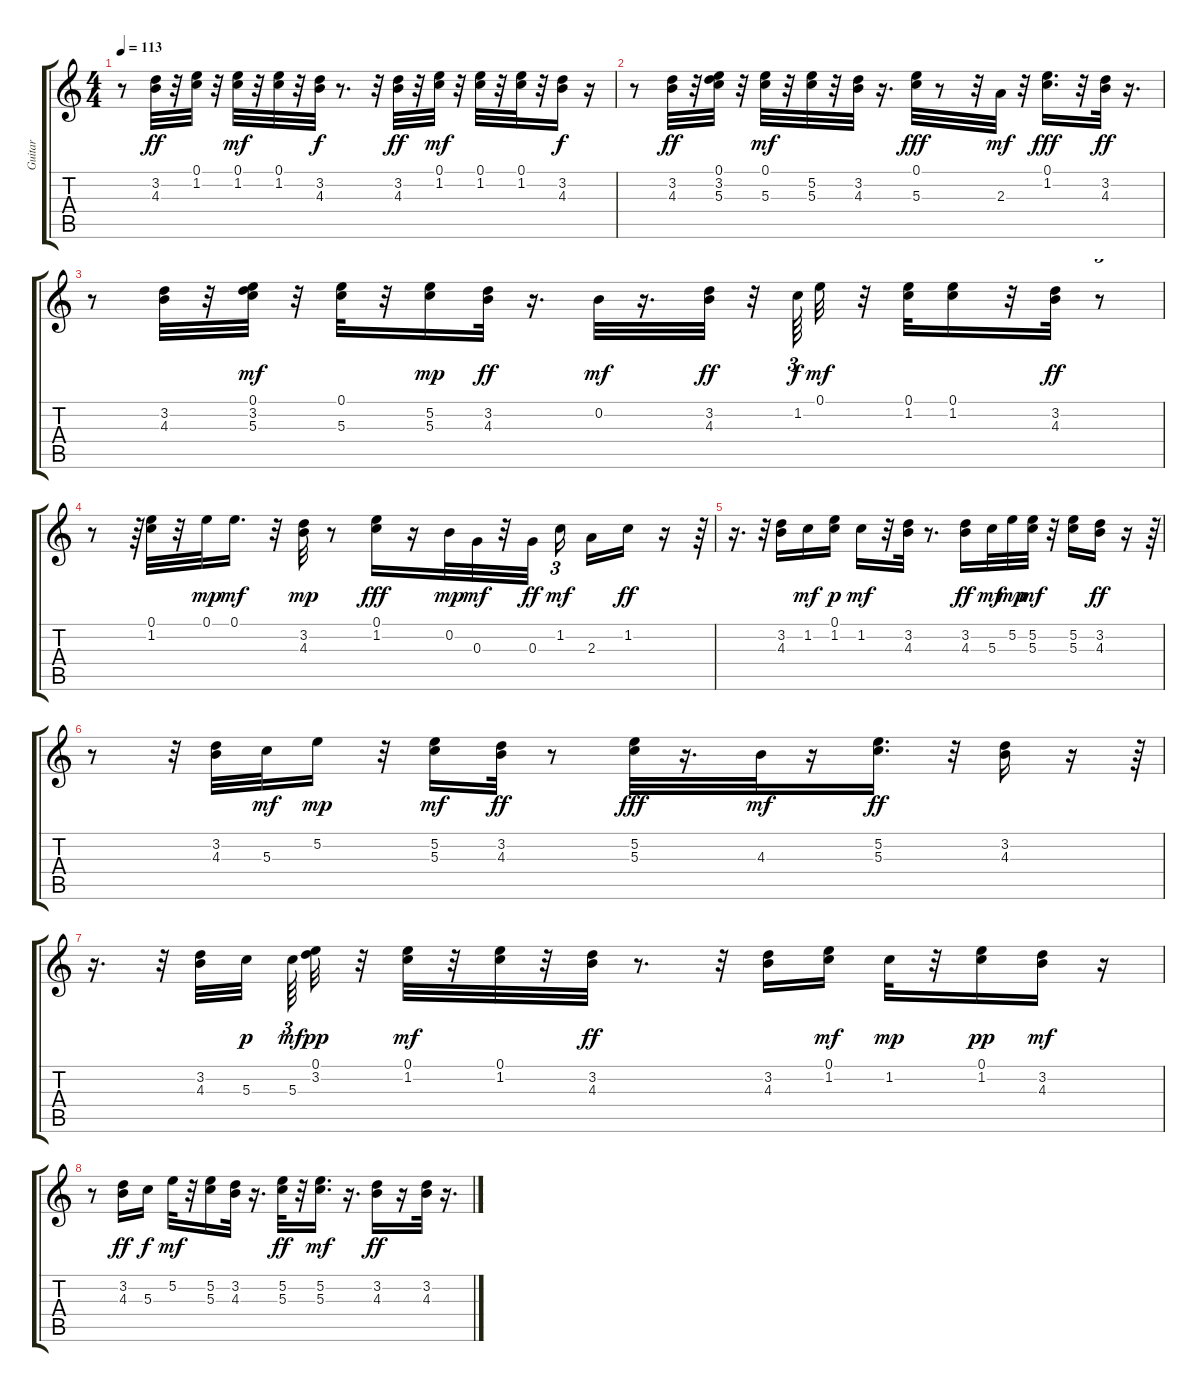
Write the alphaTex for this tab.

\track ("Guitar" "Guitar") {instrument acousticguitarnylon}
\staff {score tabs}
\tuning (E4 B3 G3 D3 A2 E2) {hide}
\ts (4 4)
\tempo 113
\clef g2
\ks c
r.8{dy ff} (3.2 4.3).32 r.32 (0.1 1.2).32 r.32 (0.1 1.2).32{dy mf} r.32 (0.1 1.2).32 r.32 (3.2 4.3).32{dy f} r.8{d} r.32 (3.2 4.3).32{dy ff} r.32 (0.1 1.2).32{dy mf} r.32 (0.1 1.2).32 r.32 (0.1 1.2).32 r.32 (3.2 4.3).16{dy f} r.16 |
r.8 (3.2 4.3).32{dy ff} r.32 (0.1 3.2 5.3).32 r.32 (0.1 5.3).32{dy mf} r.32 (5.2 5.3).32 r.32 (3.2 4.3).32 r.16{d} (0.1 5.3).32{dy fff} r.8 r.32 2.3.32{dy mf} r.32 (0.1 1.2).16{d dy fff} r.32 (3.2 4.3).32{dy ff} r.16{d} |
r.8 (3.2 4.3).32 r.32 (0.1 3.2 5.3).32{dy mf} r.32 (0.1 5.3).32 r.32 (5.2 5.3).16{dy mp} (3.2 4.3).32{dy ff} r.16{d} 0.2.32{dy mf} r.16{d} (3.2 4.3).32{dy ff} r.32 1.2.64{tu (3 2) dy f} 0.1.32{dy mf} r.32 (0.1 1.2).32 (0.1 1.2).16 r.32 (3.2 4.3).32{dy ff} r.8{tu (3 2)} |
r.8 r.64{tu (3 2)} (0.1 1.2).32 r.32 0.1.32{dy mp} 0.1.16{d dy mf} r.32 (3.2 4.3).32{dy mp} r.8 (0.1 1.2).16{dy fff} r.16 0.2.32{dy mp} 0.3.32{dy mf} r.32 0.3.32{dy ff} 1.2.16{tu (3 2) dy mf} 2.3.16 1.2.16{dy ff} r.16 r.64{tu (3 2)} |
r.16{d} r.32{tu (3 2)} (3.2 4.3).16 1.2.16{dy mf} (0.1 1.2).16{dy p} 1.2.16{dy mf} r.32 (3.2 4.3).32 r.8{d} (3.2 4.3).16{dy ff} 5.3.32{dy mf} 5.2.32{dy mp} (5.2 5.3).32{dy mf} r.32 (5.2 5.3).16 (3.2 4.3).16{dy ff} r.16 r.64{tu (3 2)} |
r.8 r.32{tu (3 2)} (3.2 4.3).32 5.3.32{dy mf} 5.2.16{dy mp} r.32 (5.2 5.3).16{dy mf} (3.2 4.3).32{dy ff} r.8 (5.2 5.3).32{dy fff} r.16{d} 4.3.32{dy mf} r.16 (5.2 5.3).16{d dy ff} r.32 (3.2 4.3).16 r.16 r.64{tu (3 2)} |
r.16{d} r.32{tu (3 2)} (3.2 4.3).32 5.3.32{dy p} 5.3.64{tu (3 2) dy mf} (0.1 3.2).32{dy pp} r.32 (0.1 1.2).32{dy mf} r.32 (0.1 1.2).32 r.32 (3.2 4.3).32{dy ff} r.8{d} r.32 (3.2 4.3).16 (0.1 1.2).16{dy mf} 1.2.32{dy mp} r.32 (0.1 1.2).16{dy pp} (3.2 4.3).16{dy mf} r.16 |
r.8 (3.2 4.3).16{dy ff} 5.3.16{dy f} 5.2.32{dy mf} r.32 (5.2 5.3).16 (3.2 4.3).32 r.16{d} (5.2 5.3).32{dy ff} r.32 (5.2 5.3).16{d dy mf} r.16{d} (3.2 4.3).16{dy ff} r.16 (3.2 4.3).32 r.16{d}
